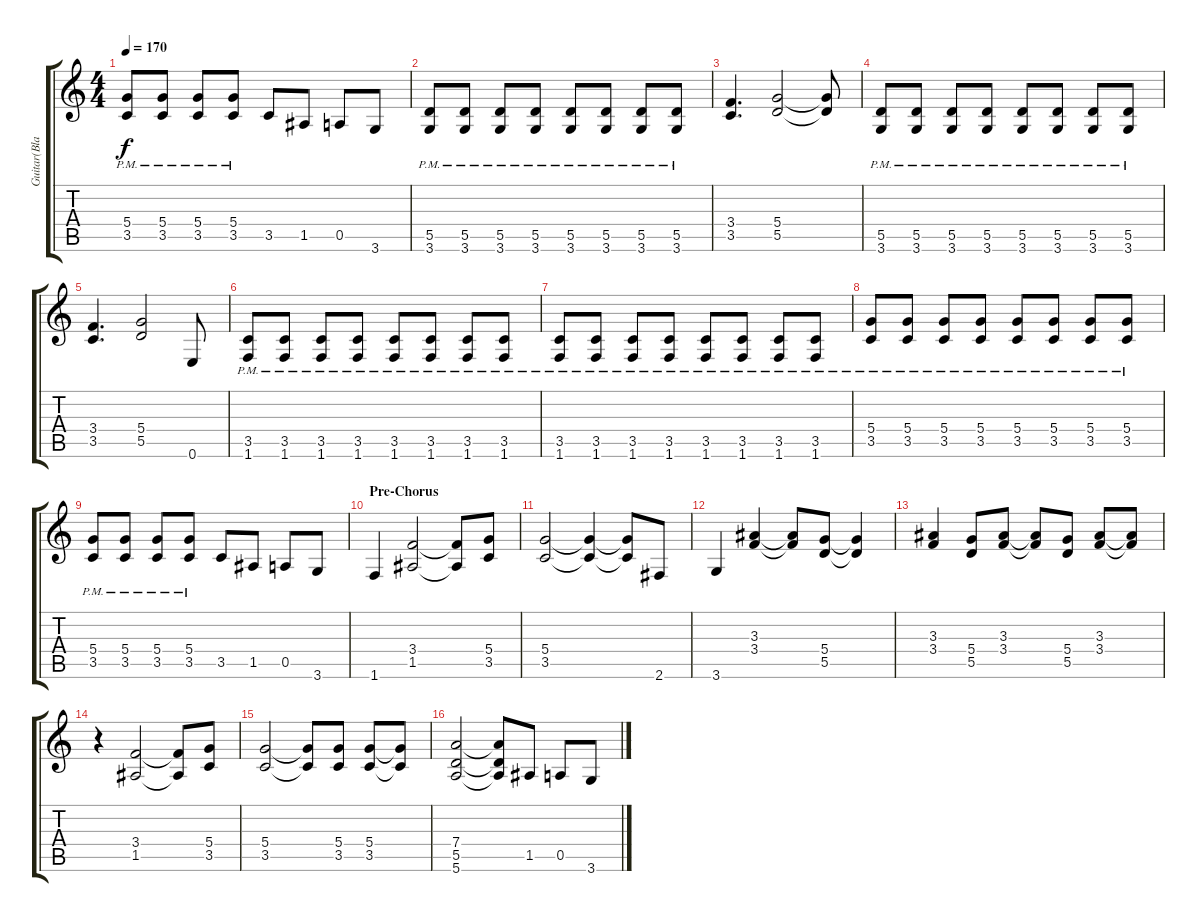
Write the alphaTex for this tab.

\track ("Guitar(Blackie)" "Guitar(Bla") {instrument distortionguitar}
\staff {score tabs}
\tuning (E4 B3 G3 D3 A2 E2) {hide}
\ts (4 4)
\tempo 170
\clef g2
\ks c
(5.4{pm} 3.5{pm}).8{dy f} (5.4{pm} 3.5{pm}).8 (5.4{pm} 3.5{pm}).8 (5.4{pm} 3.5{pm}).8 3.5.8 1.5.8 0.5.8 3.6.8 |
(5.5{pm} 3.6{pm}).8 (5.5{pm} 3.6{pm}).8 (5.5{pm} 3.6{pm}).8 (5.5{pm} 3.6{pm}).8 (5.5{pm} 3.6{pm}).8 (5.5{pm} 3.6{pm}).8 (5.5{pm} 3.6{pm}).8 (5.5{pm} 3.6{pm}).8 |
(3.4 3.5).4{d} (5.4 5.5).2 (5.4{t} 5.5{t}).8 |
(5.5{pm} 3.6{pm}).8 (5.5{pm} 3.6{pm}).8 (5.5{pm} 3.6{pm}).8 (5.5{pm} 3.6{pm}).8 (5.5{pm} 3.6{pm}).8 (5.5{pm} 3.6{pm}).8 (5.5{pm} 3.6{pm}).8 (5.5{pm} 3.6{pm}).8 |
(3.4 3.5).4{d} (5.4 5.5).2 0.6.8 |
(3.5{pm} 1.6{pm}).8 (3.5{pm} 1.6{pm}).8 (3.5{pm} 1.6{pm}).8 (3.5{pm} 1.6{pm}).8 (3.5{pm} 1.6{pm}).8 (3.5{pm} 1.6{pm}).8 (3.5{pm} 1.6{pm}).8 (3.5{pm} 1.6{pm}).8 |
(3.5{pm} 1.6{pm}).8 (3.5{pm} 1.6{pm}).8 (3.5{pm} 1.6{pm}).8 (3.5{pm} 1.6{pm}).8 (3.5{pm} 1.6{pm}).8 (3.5{pm} 1.6{pm}).8 (3.5{pm} 1.6{pm}).8 (3.5{pm} 1.6{pm}).8 |
(5.4{pm} 3.5{pm}).8 (5.4{pm} 3.5{pm}).8 (5.4{pm} 3.5{pm}).8 (5.4{pm} 3.5{pm}).8 (5.4{pm} 3.5{pm}).8 (5.4{pm} 3.5{pm}).8 (5.4{pm} 3.5{pm}).8 (5.4{pm} 3.5).8 |
(5.4{pm} 3.5{pm}).8 (5.4{pm} 3.5{pm}).8 (5.4{pm} 3.5{pm}).8 (5.4{pm} 3.5{pm}).8 3.5.8 1.5.8 0.5.8 3.6.8 |
\section ("" "Pre-Chorus")
1.6.4 (3.4 1.5).2 (3.4{t} 1.5{t}).8 (5.4 3.5).8 |
(5.4 3.5).2 (5.4{t} 3.5{t}).4 (5.4{t} 3.5{t}).8 2.6.8 |
3.6.4 (3.3 3.4).4 (3.3{t} 3.4{t}).8 (5.4 5.5).8 (5.4{t} 5.5{t}).4 |
(3.3 3.4).4 (5.4 5.5).8 (3.3 3.4).8 (3.3{t} 3.4{t}).8 (5.4 5.5).8 (3.3 3.4).8 (3.3{t} 3.4{t}).8 |
r.4 (3.4 1.5).2 (3.4{t} 1.5{t}).8 (5.4 3.5).8 |
(5.4 3.5).2 (5.4{t} 3.5{t}).8 (5.4 3.5).8 (5.4 3.5).8 (5.4{t} 3.5{t}).8 |
(7.4 5.5 5.6).2 (7.4{t} 5.5{t} 5.6{t}).8 1.5.8 0.5.8 3.6.8
